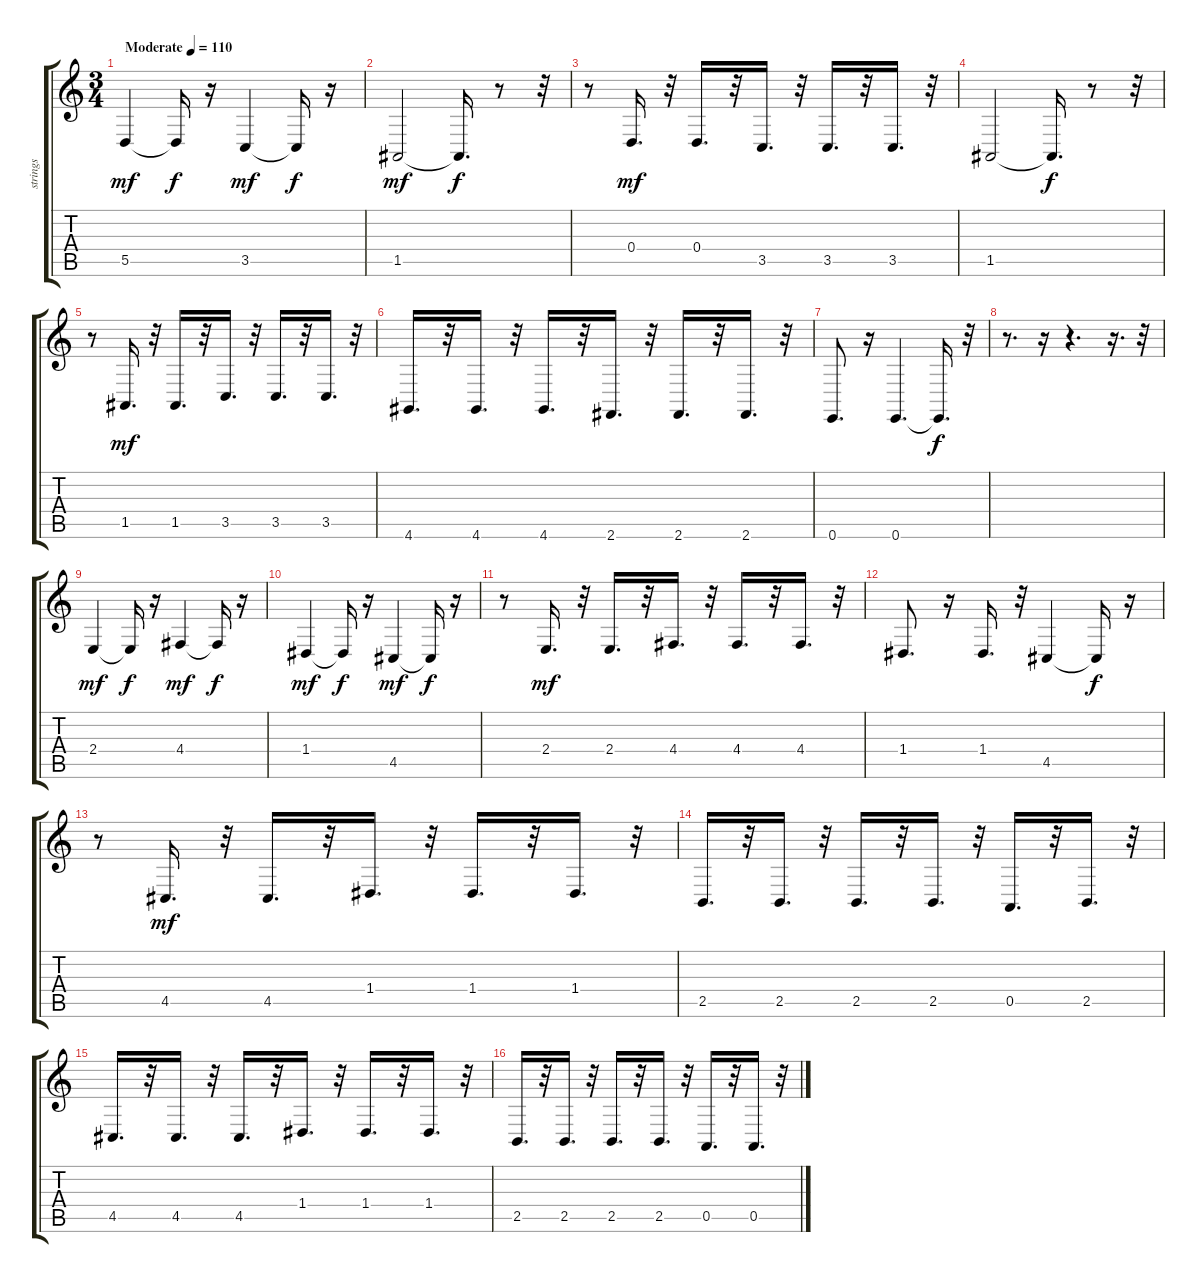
\track ("strings" "strings") {instrument stringensemble1}
\staff {score tabs}
\tuning (E4 B3 G3 D3 A2 E2) {hide}
\ts (3 4)
\tempo (110 "Moderate")
\clef g2
\ks c
5.5.4{dy mf instrument stringensemble1} 5.5{t}.16{dy f} r.16 3.5.4{dy mf} 3.5{t}.16{dy f} r.16 |
1.5.2{dy mf} 1.5{t}.16{d dy f} r.8 r.32 |
r.8 0.4.16{d dy mf} r.32 0.4.16{d} r.32 3.5.16{d} r.32 3.5.16{d} r.32 3.5.16{d} r.32 |
1.5.2 1.5{t}.16{d dy f} r.8 r.32 |
r.8 1.5.16{d dy mf} r.32 1.5.16{d} r.32 3.5.16{d} r.32 3.5.16{d} r.32 3.5.16{d} r.32 |
4.6.16{d} r.32 4.6.16{d} r.32 4.6.16{d} r.32 2.6.16{d} r.32 2.6.16{d} r.32 2.6.16{d} r.32 |
0.6.8{d} r.16 0.6.4{d} 0.6{t}.16{d dy f} r.32 |
r.8{d} r.16 r.4{d} r.16{d} r.32 |
2.4.4{dy mf} 2.4{t}.16{dy f} r.16 4.4.4{dy mf} 4.4{t}.16{dy f} r.16 |
1.4.4{dy mf} 1.4{t}.16{dy f} r.16 4.5.4{dy mf} 4.5{t}.16{dy f} r.16 |
r.8 2.4.16{d dy mf} r.32 2.4.16{d} r.32 4.4.16{d} r.32 4.4.16{d} r.32 4.4.16{d} r.32 |
1.4.8{d} r.16 1.4.16{d} r.32 4.5.4 4.5{t}.16{dy f} r.16 |
r.8 4.5.16{d dy mf} r.32 4.5.16{d} r.32 1.4.16{d} r.32 1.4.16{d} r.32 1.4.16{d} r.32 |
2.5.16{d} r.32 2.5.16{d} r.32 2.5.16{d} r.32 2.5.16{d} r.32 0.5.16{d} r.32 2.5.16{d} r.32 |
4.5.16{d} r.32 4.5.16{d} r.32 4.5.16{d} r.32 1.4.16{d} r.32 1.4.16{d} r.32 1.4.16{d} r.32 |
2.5.16{d} r.32 2.5.16{d} r.32 2.5.16{d} r.32 2.5.16{d} r.32 0.5.16{d} r.32 0.5.16{d} r.32
